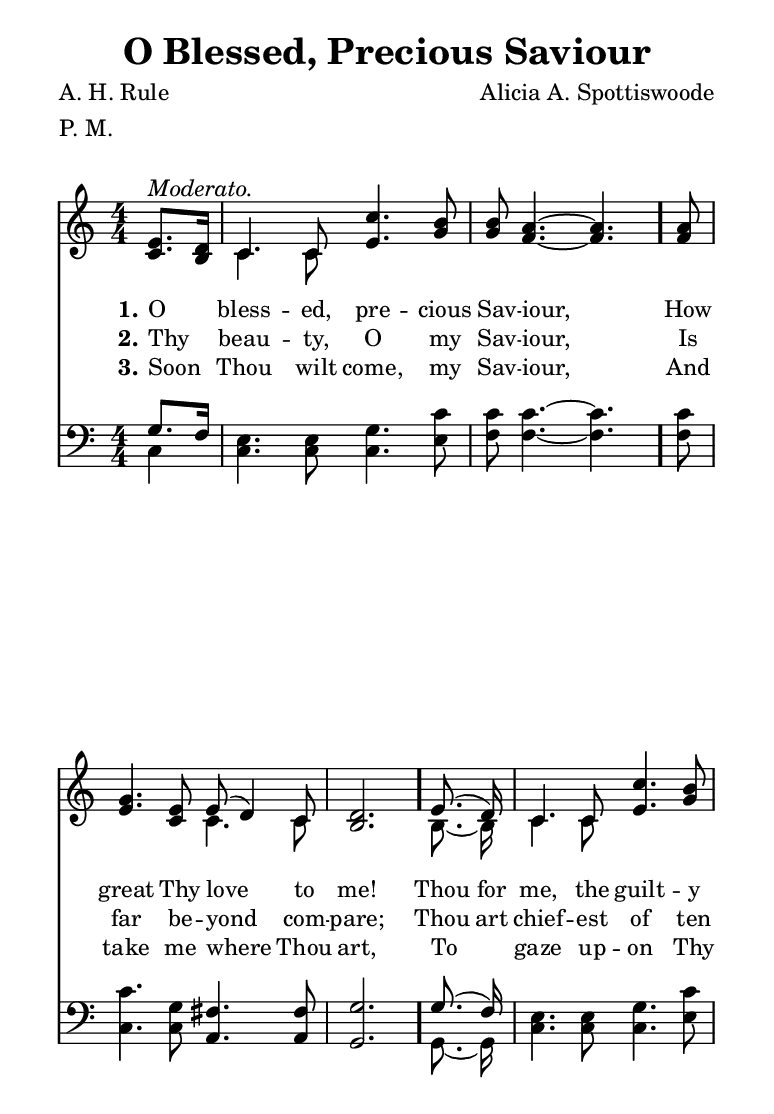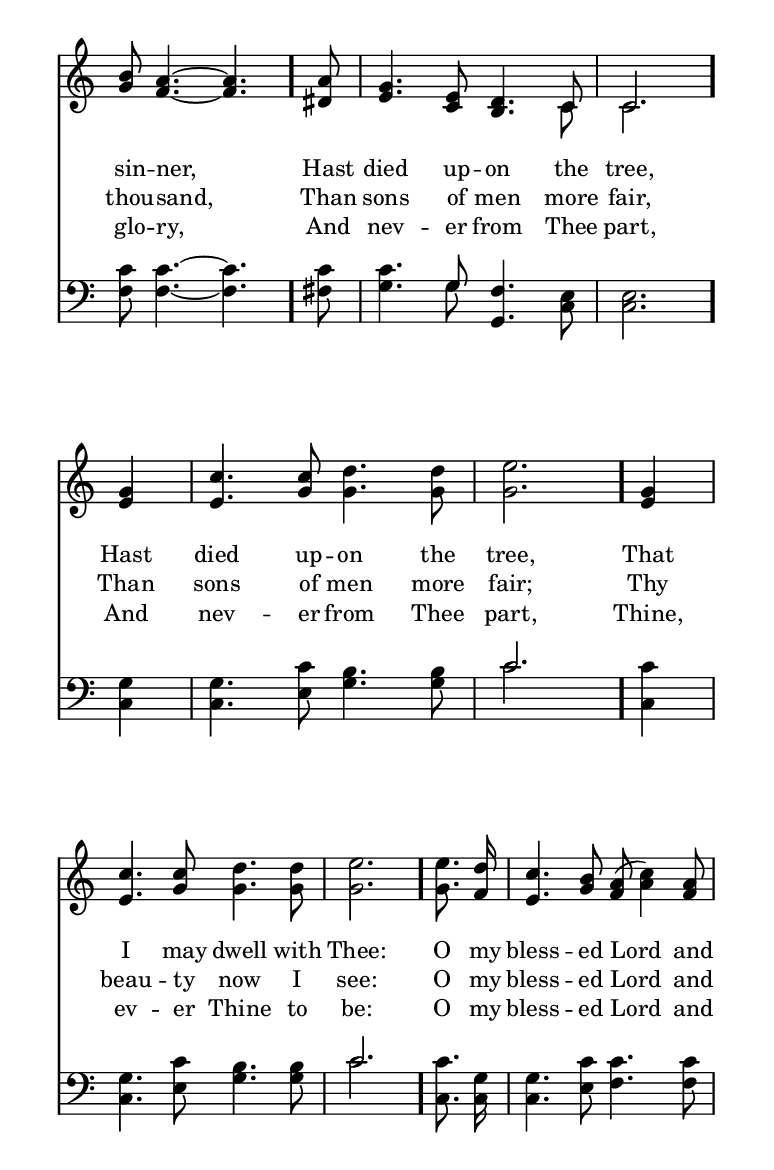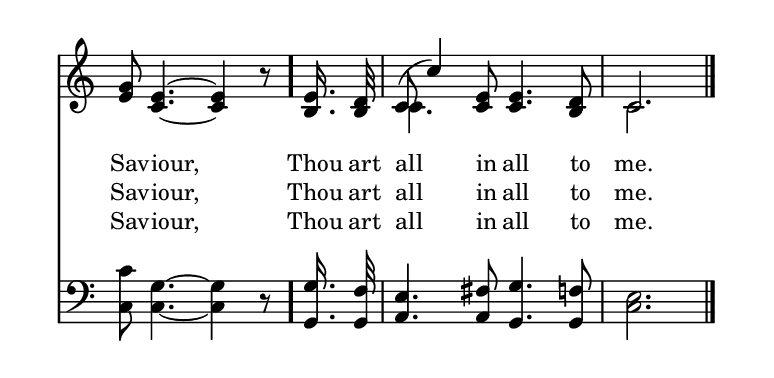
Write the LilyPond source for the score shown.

\include "common/global.ily"
\paper {
  \include "common/paper.ily"
}

\header{
  hymnnumber = "245"
  title = "O Blessed, Precious Saviour" % not found at hymnary.org
  tunename = ""
  meter = "P. M."
  poet = "A. H. Rule"
  composer = "Alicia A. Spottiswoode" % aka Lady John Scott ; see https://hymnary.org/tune/maxweltons_braes_are_bonnie_scott
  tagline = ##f
}

global = {
  \include "common/overrides.ily"
  \override Staff.TimeSignature.style = #'numbered
  \time 4/4
  \override Score.MetronomeMark.transparent = ##t % hide all fermata changes too
  \tempo 4=90
  \key c \major
  \partial 4
  \autoBeamOff
}

notesSoprano = {
\global
\relative c' {

  e8.^\markup{\italic Moderato.}[ d16] | c4. c8 c'4. b8 | b8 a4. ~ a4.
  a8 | g4. e8 e8( d4) c8 | d2.
  e8.( d16) | c4. c8 c'4. b8 | b8 a4. ~ a4.
  a8 | g4. e8 d4. c8 | c2.

  g'4 | c4. c8 d4. d8 | e2.
  g,4 | c4. c8 d4. d8 | e2.
  e8. d16 | c4. b8 a8( c4) a8 | g8 e4. ~ e4 r8
  e16. d32 | c8( c'4) e,8 e4. d8 | c2.

  \bar "|."

}
}

notesAlto = {
\global
\relative e' {

  c8.[ b16] | c4. c8 e4. g8 | g f4. ~ f4.
  f8 | e4. c8 c4. c8 | b2. \eogbreak
  b8. ~ b16 | c4. c8 e4. g8 | g f4. ~ f4.
  dis8 | e4. c8 b4. c8 | c2. \eogbreak

  e4 | e4. g8 g4. g8 | g2.
  e4 | e4. g8 g4. g8 | g2. \eogbreak
  g8. f16 | e4. g8 f8( a4) f8 | e8 c4. ~ c4 r8
  b16. b32 | c4. c8 c4. b8 | c2. \eogbreak

}
}

notesTenor = {
\global
\relative a {

  g8.[ f16] | e4. e8 g4. c8 | c8 c4. ~ c4.
  c8 | c4. g8 fis4. fis8 | g2.
  g8.( f16) | e4. e8 g4. c8 | c8 c4. ~ c4.
  c8 | c4. g8 f4. e8 | e2.

  g4 | g4. c8 b4. b8 | c2.
  c4 | g4. c8 b4. b8 | c2.
  c8. g16 | g4. c8 c4. c8 | c8 g4. ~ g4 r8
  g16. f32 | e4. fis8 g4. f8 | e2.

}
}

notesBass = {
\global
\relative f {

  c4 | c4. c8 c4. e8 | f8 f4. ~ f4.
  f8 | c4. c8 a4. a8 | g2.
  g8. ~ g16 | c4. c8 c4. e8 | f8 f4. ~ f4.
  fis8 | g4. g8 g,4. c8 | c2.

  c4 | c4. e8 g4. g8 | c2.
  c,4 | c4. e8 g4. g8 | c2.
  c,8. c16 | c4. e8 f4. f8 | c8 c4. ~ c4 r8
  g16. g32 | a4. a8 g4. g8 | c2.

}
}

wordsA = \lyricmode {
\set stanza = "1."

O bless -- ed, pre -- cious Sav -- iour, \bar "."
How great Thy love to me! \bar "."
{ \mon } Thou for { \moff } me, the guilt -- y sin -- ner, \bar "."
Hast died up -- on the tree, \bar "."
Hast died up -- on the tree, \bar "."
That I may dwell with Thee: \bar "."
O my bless -- ed Lord and Sav -- iour, \bar "."
Thou art all in all to me. \bar "."

}

wordsB = \lyricmode {
\set stanza = "2."

Thy beau -- ty, O my Sav -- iour,
Is far be -- yond com -- pare;
{ \mon } Thou art { \moff } chief -- est of ten thou -- sand,
Than sons of men more fair,
Than sons of men more fair;
Thy beau -- ty now I see:
O my bless -- ed Lord and Sav -- iour,
Thou art all in all to me.

}

wordsC = \lyricmode {
\set stanza = "3."

Soon Thou wilt come, my Sav -- iour,
And take me where Thou art,
To gaze up -- on Thy glo -- ry,
And nev -- er from Thee part,
And nev -- er from Thee part,
Thine, ev -- er Thine to be:
O my bless -- ed Lord and Sav -- iour,
Thou art all in all to me.

}

\score {
  \context ChoirStaff <<
    \context Staff = upper <<
      \set Staff.autoBeaming = ##f
      \set ChoirStaff.systemStartDelimiter = #'SystemStartBar
      \set ChoirStaff.printPartCombineTexts = ##f
      \partcombine #'(2 . 11) \notesSoprano \notesAlto
      \context NullVoice = sopranos { \voiceOne << \notesSoprano >> }
      \context Lyrics = one   \lyricsto sopranos \wordsA
      \context Lyrics = two   \lyricsto sopranos \wordsB
      \context Lyrics = three \lyricsto sopranos \wordsC
    >>
    \context Staff = men <<
      \set Staff.autoBeaming = ##f
      \clef bass
      \set ChoirStaff.printPartCombineTexts = ##f
      \partcombine #'(2 . 11) \notesTenor \notesBass
    >>
  >>
  \layout {
    \include "common/layout.ily"
  }
  #(cond ((ly:get-option 'eog-midi-permitted) #{ \midi{
    \include "common/midi.ily"
  } #}))
}

\version "2.19.49"  % necessary for upgrading to future LilyPond versions.

% vi:set et ts=2 sw=2 ai nocindent syntax=lilypond:
